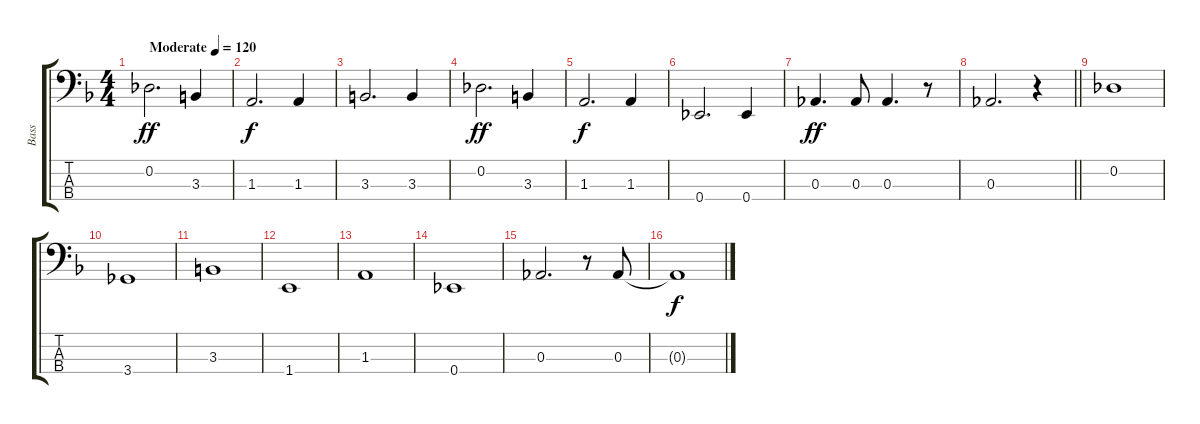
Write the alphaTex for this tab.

\track ("Bass" "Bass") {instrument electricbassfinger}
\staff {score tabs}
\tuning (Gb2 Db2 Ab1 Eb1) {hide}
\ts (4 4)
\tempo (120 "Moderate")
\clef f4
\ks dminor
0.2.2{d dy ff instrument electricbassfinger} 3.3.4 |
1.3.2{d dy f} 1.3.4 |
3.3.2{d} 3.3.4 |
0.2.2{d dy ff} 3.3.4 |
1.3.2{d dy f} 1.3.4 |
0.4.2{d} 0.4.4 |
0.3.4{d dy ff} 0.3.8 0.3.4{d} r.8 |
\barLineRight lightlight
0.3.2{d} r.4 |
0.2.1 |
3.4.1 |
3.3.1 |
1.4.1 |
1.3.1 |
0.4.1 |
0.3.2{d} r.8 0.3.8 |
0.3{t}.1{dy f}
